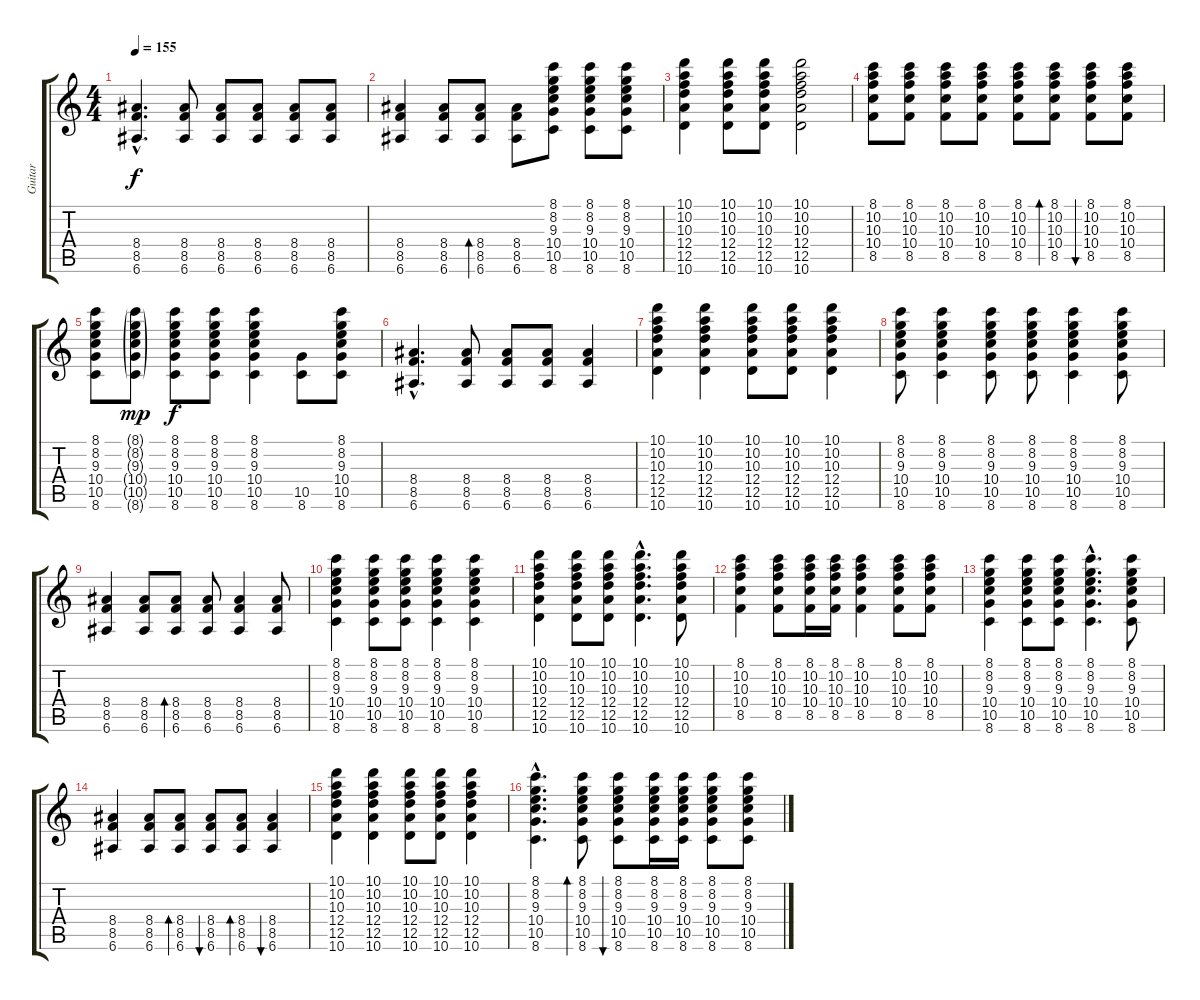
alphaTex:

\track ("Guitar" "Guitar") {instrument electricguitarclean}
\staff {score tabs}
\tuning (E4 B3 G3 D3 A2 E2) {hide}
\ts (4 4)
\tempo 155
\clef g2
\ks c
(8.4{hac} 8.5{hac} 6.6{hac}).4{d dy f} (8.4 8.5 6.6).8 (8.4 8.5 6.6).8 (8.4 8.5 6.6).8 (8.4 8.5 6.6).8 (8.4 8.5 6.6).8 |
(8.4 8.5 6.6).4 (8.4 8.5 6.6).8 (8.4 8.5 6.6).8{bd 240} (8.4 8.5 6.6).8 (8.1 8.2 9.3 10.4 10.5 8.6).8 (8.1 8.2 9.3 10.4 10.5 8.6).8 (8.1 8.2 9.3 10.4 10.5 8.6).8 |
(10.1 10.2 10.3 12.4 12.5 10.6).4 (10.1 10.2 10.3 12.4 12.5 10.6).8 (10.1 10.2 10.3 12.4 12.5 10.6).8 (10.1 10.2 10.3 12.4 12.5 10.6).2 |
(8.1 10.2 10.3 10.4 8.5).8 (8.1 10.2 10.3 10.4 8.5).8 (8.1 10.2 10.3 10.4 8.5).8 (8.1 10.2 10.3 10.4 8.5).8 (8.1 10.2 10.3 10.4 8.5).8 (8.1 10.2 10.3 10.4 8.5).8{bd 240} (8.1 10.2 10.3 10.4 8.5).8{bu 240} (8.1 10.2 10.3 10.4 8.5).8 |
(8.1 8.2 9.3 10.4 10.5 8.6).8 (8.1{g} 8.2{g} 9.3{g} 10.4{g} 10.5{g} 8.6{g}).8{dy mp} (8.1 8.2 9.3 10.4 10.5 8.6).8{dy f} (8.1 8.2 9.3 10.4 10.5 8.6).8 (8.1 8.2 9.3 10.4 10.5 8.6).4 (10.5 8.6).8 (8.1 8.2 9.3 10.4 10.5 8.6).8 |
(8.4{hac} 8.5{hac} 6.6{hac}).4{d} (8.4 8.5 6.6).8 (8.4 8.5 6.6).8 (8.4 8.5 6.6).8 (8.4 8.5 6.6).4 |
(10.1 10.2 10.3 12.4 12.5 10.6).4 (10.1 10.2 10.3 12.4 12.5 10.6).4 (10.1 10.2 10.3 12.4 12.5 10.6).8 (10.1 10.2 10.3 12.4 12.5 10.6).8 (10.1 10.2 10.3 12.4 12.5 10.6).4 |
(8.1 8.2 9.3 10.4 10.5 8.6).8 (8.1 8.2 9.3 10.4 10.5 8.6).4 (8.1 8.2 9.3 10.4 10.5 8.6).8 (8.1 8.2 9.3 10.4 10.5 8.6).8 (8.1 8.2 9.3 10.4 10.5 8.6).4 (8.1 8.2 9.3 10.4 10.5 8.6).8 |
(8.4 8.5 6.6).4 (8.4 8.5 6.6).8 (8.4 8.5 6.6).8{bd 240} (8.4 8.5 6.6).8 (8.4 8.5 6.6).4 (8.4 8.5 6.6).8 |
(8.1 8.2 9.3 10.4 10.5 8.6).4 (8.1 8.2 9.3 10.4 10.5 8.6).8 (8.1 8.2 9.3 10.4 10.5 8.6).8 (8.1 8.2 9.3 10.4 10.5 8.6).4 (8.1 8.2 9.3 10.4 10.5 8.6).4 |
(10.1 10.2 10.3 12.4 12.5 10.6).4 (10.1 10.2 10.3 12.4 12.5 10.6).8 (10.1 10.2 10.3 12.4 12.5 10.6).8 (10.1{hac} 10.2{hac} 10.3{hac} 12.4{hac} 12.5{hac} 10.6{hac}).4{d} (10.1 10.2 10.3 12.4 12.5 10.6).8 |
(8.1 10.2 10.3 10.4 8.5).4 (8.1 10.2 10.3 10.4 8.5).8 (8.1 10.2 10.3 10.4 8.5).16 (8.1 10.2 10.3 10.4 8.5).16 (8.1 10.2 10.3 10.4 8.5).4 (8.1 10.2 10.3 10.4 8.5).8 (8.1 10.2 10.3 10.4 8.5).8 |
(8.1 8.2 9.3 10.4 10.5 8.6).4 (8.1 8.2 9.3 10.4 10.5 8.6).8 (8.1 8.2 9.3 10.4 10.5 8.6).8 (8.1{hac} 8.2{hac} 9.3{hac} 10.4{hac} 10.5{hac} 8.6{hac}).4{d} (8.1 8.2 9.3 10.4 10.5 8.6).8 |
(8.4 8.5 6.6).4 (8.4 8.5 6.6).8 (8.4 8.5 6.6).8{bd 240} (8.4 8.5 6.6).8{bu 240} (8.4 8.5 6.6).8{bd 240} (8.4 8.5 6.6).4{bu 240} |
(10.1 10.2 10.3 12.4 12.5 10.6).4 (10.1 10.2 10.3 12.4 12.5 10.6).4 (10.1 10.2 10.3 12.4 12.5 10.6).8 (10.1 10.2 10.3 12.4 12.5 10.6).8 (10.1 10.2 10.3 12.4 12.5 10.6).4 |
(8.1{hac} 8.2{hac} 9.3{hac} 10.4{hac} 10.5{hac} 8.6{hac}).4{d} (8.1 8.2 9.3 10.4 10.5 8.6).8{bd 240} (8.1 8.2 9.3 10.4 10.5 8.6).8{bu 240} (8.1 8.2 9.3 10.4 10.5 8.6).16 (8.1 8.2 9.3 10.4 10.5 8.6).16 (8.1 8.2 9.3 10.4 10.5 8.6).8 (8.1 8.2 9.3 10.4 10.5 8.6).8
